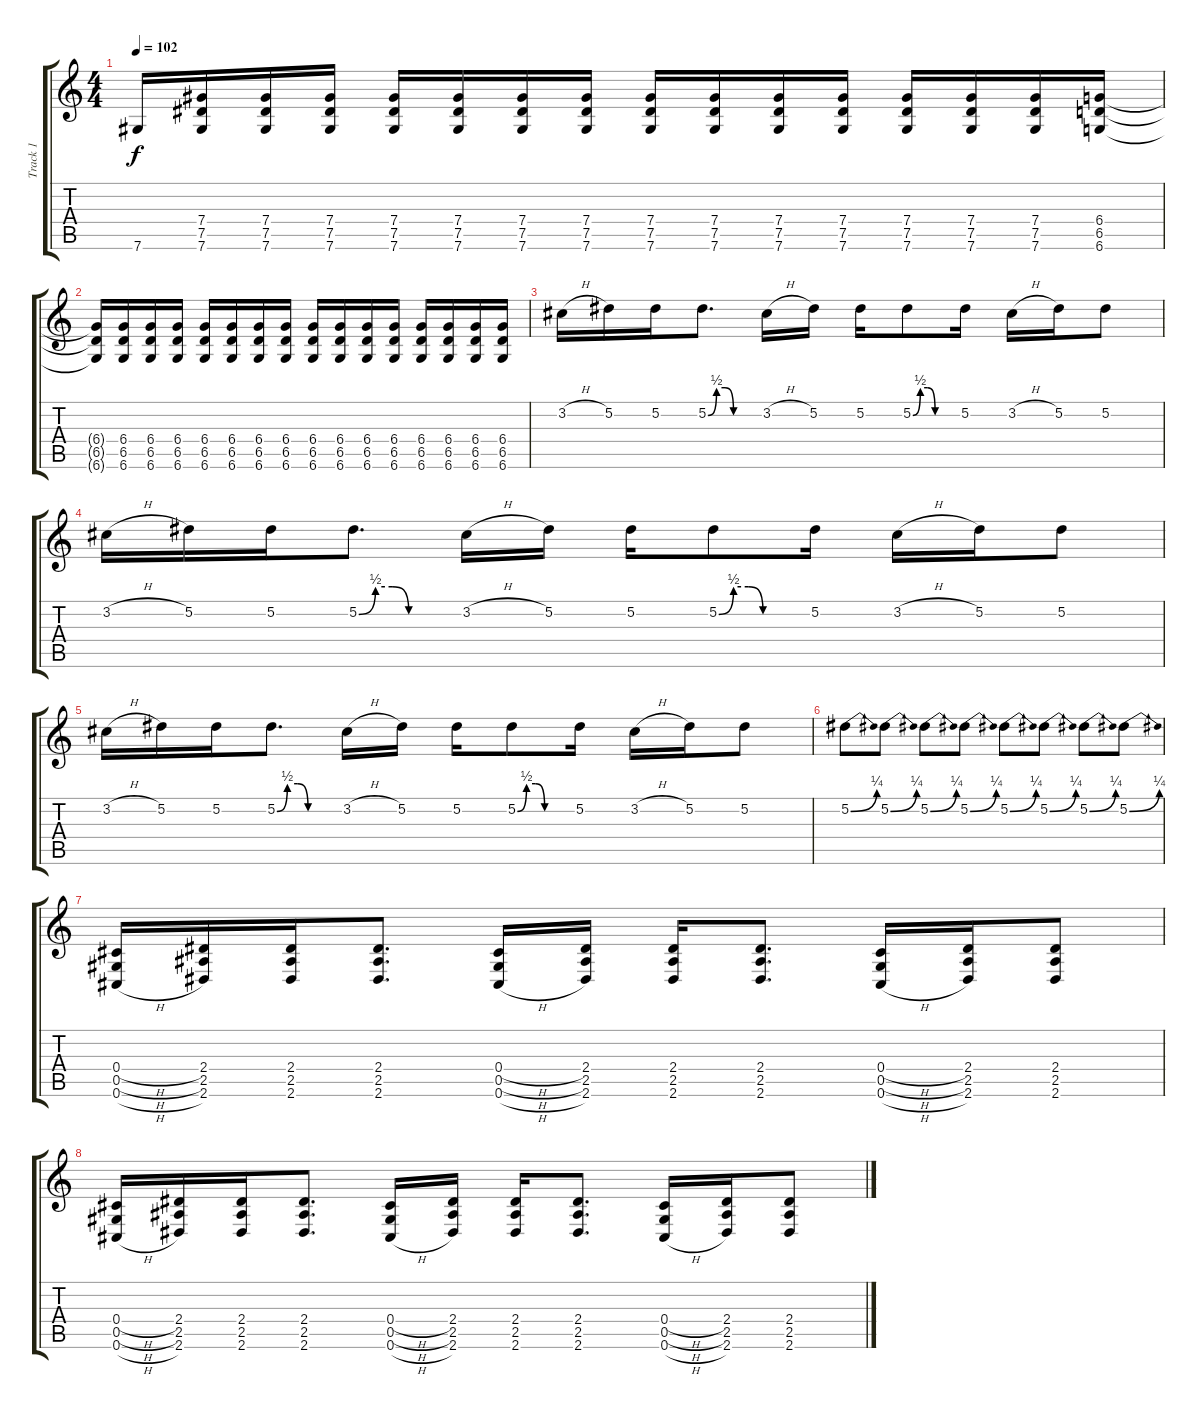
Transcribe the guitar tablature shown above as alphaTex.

\track ("Track 1" "Track 1") {instrument overdrivenguitar}
\staff {score tabs}
\tuning (Eb4 Bb3 Gb3 Db3 Ab2 Db2) {hide}
\ts (4 4)
\tempo 102
\clef g2
\ks c
7.6{t}.16{dy f} (7.4 7.5 7.6).16 (7.4 7.5 7.6).16 (7.4 7.5 7.6).16 (7.4 7.5 7.6).16 (7.4 7.5 7.6).16 (7.4 7.5 7.6).16 (7.4 7.5 7.6).16 (7.4 7.5 7.6).16 (7.4 7.5 7.6).16 (7.4 7.5 7.6).16 (7.4 7.5 7.6).16 (7.4 7.5 7.6).16 (7.4 7.5 7.6).16 (7.4 7.5 7.6).16 (6.4 6.5 6.6).16 |
(6.4{t} 6.5{t} 6.6{t}).16 (6.4 6.5 6.6).16 (6.4 6.5 6.6).16 (6.4 6.5 6.6).16 (6.4 6.5 6.6).16 (6.4 6.5 6.6).16 (6.4 6.5 6.6).16 (6.4 6.5 6.6).16 (6.4 6.5 6.6).16 (6.4 6.5 6.6).16 (6.4 6.5 6.6).16 (6.4 6.5 6.6).16 (6.4 6.5 6.6).16 (6.4 6.5 6.6).16 (6.4 6.5 6.6).16 (6.4 6.5 6.6).16 |
3.2{h}.16{volume 16} 5.2.16 5.2.16 5.2{be (custom 0 0 10 2 20 2 30 0 60 0)}.8{d} 3.2{h}.16 5.2.16 5.2.16 5.2{be (custom 0 0 10 2 20 2 30 0 60 0)}.8 5.2.16 3.2{h}.16 5.2.16 5.2.8 |
3.2{h}.16 5.2.16 5.2.16 5.2{be (custom 0 0 10 2 20 2 30 0 60 0)}.8{d} 3.2{h}.16 5.2.16 5.2.16 5.2{be (custom 0 0 10 2 20 2 30 0 60 0)}.8 5.2.16 3.2{h}.16 5.2.16 5.2.8 |
3.2{h}.16 5.2.16 5.2.16 5.2{be (custom 0 0 10 2 20 2 30 0 60 0)}.8{d} 3.2{h}.16 5.2.16 5.2.16 5.2{be (custom 0 0 10 2 20 2 30 0 60 0)}.8 5.2.16 3.2{h}.16 5.2.16 5.2.8 |
5.2{be (bend 0 0 60 1)}.8{volume 6} 5.2{be (bend 0 0 60 1)}.8 5.2{be (bend 0 0 60 1)}.8 5.2{be (bend 0 0 60 1)}.8 5.2{be (bend 0 0 60 1)}.8 5.2{be (bend 0 0 60 1)}.8 5.2{be (bend 0 0 60 1)}.8 5.2{be (bend 0 0 60 1)}.8 |
(0.4{h} 0.5{h} 0.6{h}).16{volume 16} (2.4 2.5 2.6).16 (2.4 2.5 2.6).16 (2.4 2.5 2.6).8{d} (0.4{h} 0.5{h} 0.6{h}).16 (2.4 2.5 2.6).16 (2.4 2.5 2.6).16 (2.4 2.5 2.6).8{d} (0.4{h} 0.5{h} 0.6{h}).16 (2.4 2.5 2.6).16 (2.4 2.5 2.6).8 |
(0.4{h} 0.5{h} 0.6{h}).16 (2.4 2.5 2.6).16 (2.4 2.5 2.6).16 (2.4 2.5 2.6).8{d} (0.4{h} 0.5{h} 0.6{h}).16 (2.4 2.5 2.6).16 (2.4 2.5 2.6).16 (2.4 2.5 2.6).8{d} (0.4{h} 0.5{h} 0.6{h}).16 (2.4 2.5 2.6).16 (2.4 2.5 2.6).8
